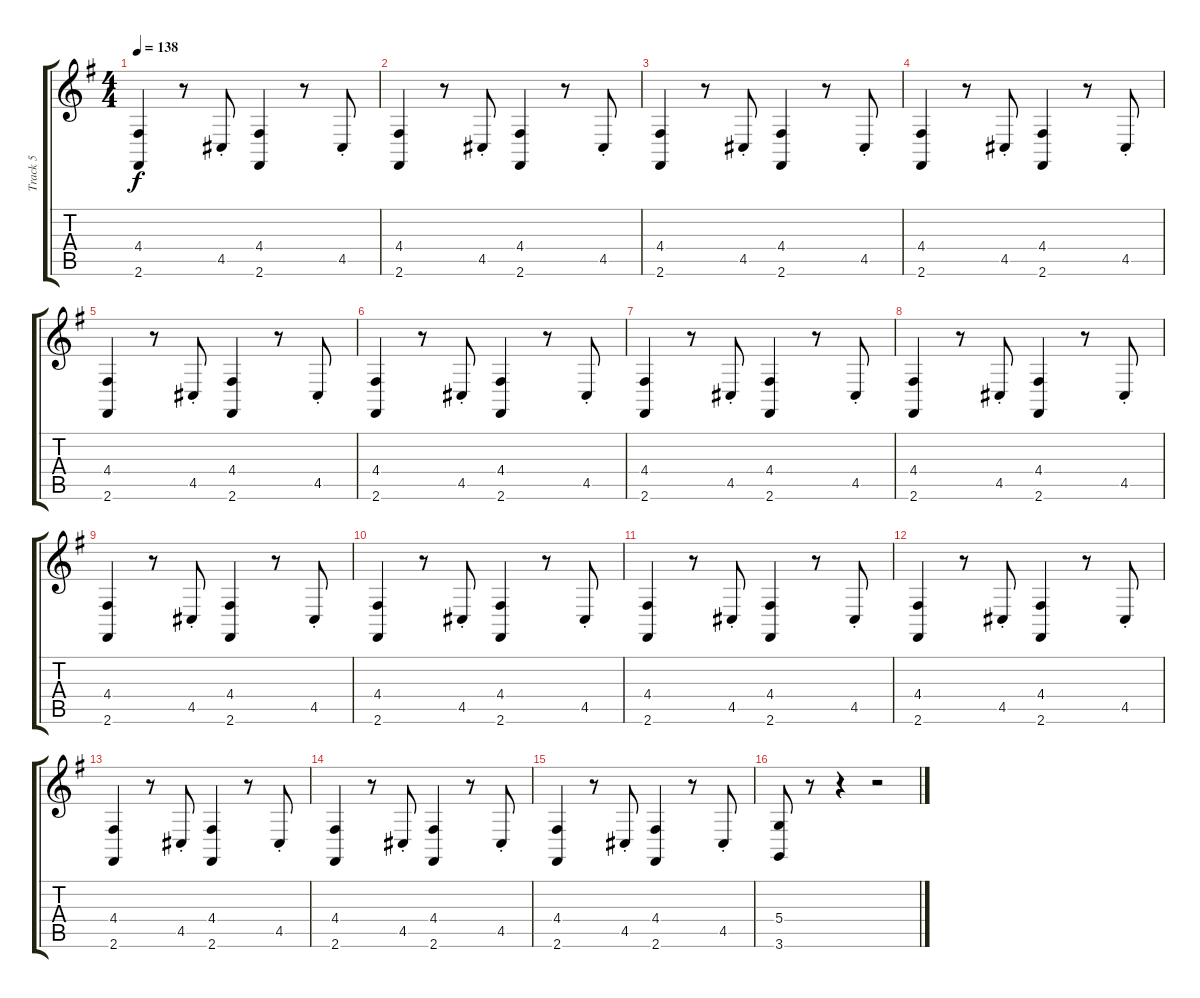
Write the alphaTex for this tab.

\track ("Track 5" "Track 5") {instrument stringensemble1}
\staff {score tabs}
\tuning (E4 B3 G3 D3 A2 E2) {hide}
\ts (4 4)
\tempo 138
\clef g2
\ks g
(4.4 2.6).4{dy f} r.8 4.5{st}.8 (4.4 2.6).4 r.8 4.5{st}.8 |
(4.4 2.6).4 r.8 4.5{st}.8 (4.4 2.6).4 r.8 4.5{st}.8 |
(4.4 2.6).4 r.8 4.5{st}.8 (4.4 2.6).4 r.8 4.5{st}.8 |
(4.4 2.6).4 r.8 4.5{st}.8 (4.4 2.6).4 r.8 4.5{st}.8 |
(4.4 2.6).4 r.8 4.5{st}.8 (4.4 2.6).4 r.8 4.5{st}.8 |
(4.4 2.6).4 r.8 4.5{st}.8 (4.4 2.6).4 r.8 4.5{st}.8 |
(4.4 2.6).4 r.8 4.5{st}.8 (4.4 2.6).4 r.8 4.5{st}.8 |
(4.4 2.6).4 r.8 4.5{st}.8 (4.4 2.6).4 r.8 4.5{st}.8 |
(4.4 2.6).4 r.8 4.5{st}.8 (4.4 2.6).4 r.8 4.5{st}.8 |
(4.4 2.6).4 r.8 4.5{st}.8 (4.4 2.6).4 r.8 4.5{st}.8 |
(4.4 2.6).4 r.8 4.5{st}.8 (4.4 2.6).4 r.8 4.5{st}.8 |
(4.4 2.6).4 r.8 4.5{st}.8 (4.4 2.6).4 r.8 4.5{st}.8 |
(4.4 2.6).4 r.8 4.5{st}.8 (4.4 2.6).4 r.8 4.5{st}.8 |
(4.4 2.6).4 r.8 4.5{st}.8 (4.4 2.6).4 r.8 4.5{st}.8 |
(4.4 2.6).4 r.8 4.5{st}.8 (4.4 2.6).4 r.8 4.5{st}.8 |
(5.4 3.6).8 r.8 r.4 r.2
